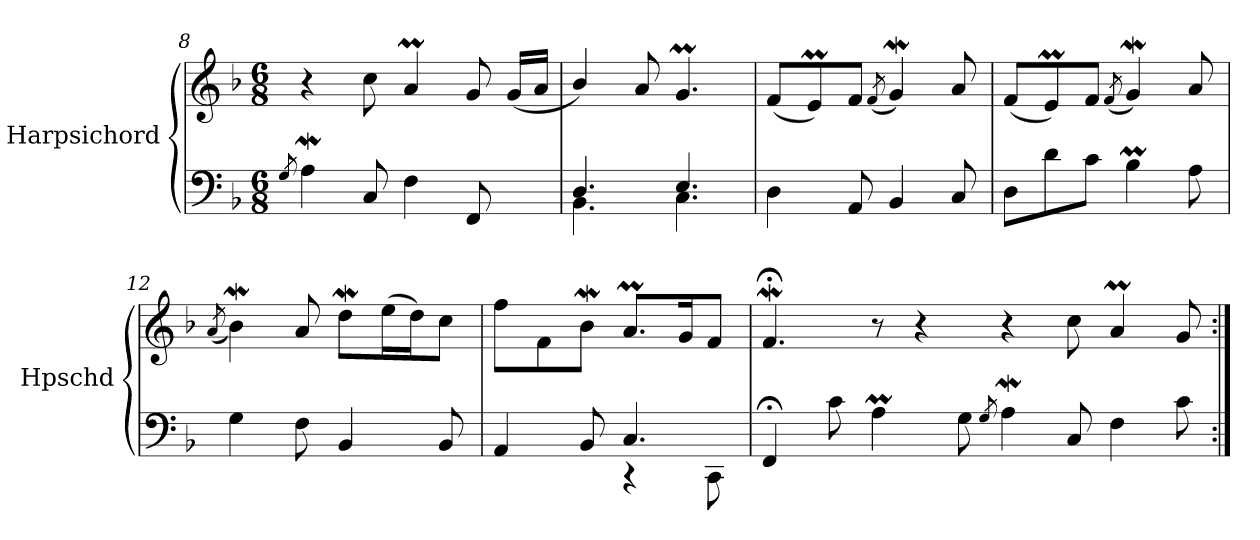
**kern	**kern
*part1	*part1
*staff2	*staff1
*I"Harpsichord	*
*I'Hpschd	*
*clefF4	*clefG2
*k[b-]	*k[b-]
*M6/8	*M6/8
=8	=8
8qG/	.
4AW\	4r
8C/	8cc\
4F\	4am/
8FF/	8g/
8ryy	(16g!/LL
.	16a!/JJ
=9	=9
*^	*
4.D/	4.BB-\	4b-/)
.	.	8a/
4.E/	4.C\	4.gM/
*v	*v	*
=10	=10
4D\	(8f/L
.	8em/)
8AA/	8f/J
.	(8qf/
4BB-/	4gW/)
8C/	8a/
=11	=11
8D\L	(8f/L
8d\	8em/)
8c\J	8f/J
.	(8qf/
4B-M\	4gW/)
8A\	8a/
=12	=12
.	(8qa/
4G\	4b-w\)
8F\	8a/
4BB-/	8ddW\L
.	(16ee\L
.	16dd\J)
8BB-/	8cc\J
!!LO:LB:g=z
=13	=13
*^	*
4AA/	4.ryy	8ff\L
.	.	8f\
8BB-/	.	8b-w\J
4.C/	4r	8.am/L
.	.	16g/K
.	8CC\	8f/J
*v	*v	*
=14	=14
4FF;/	4.f;<w/
8c\	.
4Am\	8r
.	4r
8G\	.
8qG/	.
4AW\	4r
8C/	8cc\
4F\	4am/
8c\	8g/
=:|!	=:|!
*-	*-
